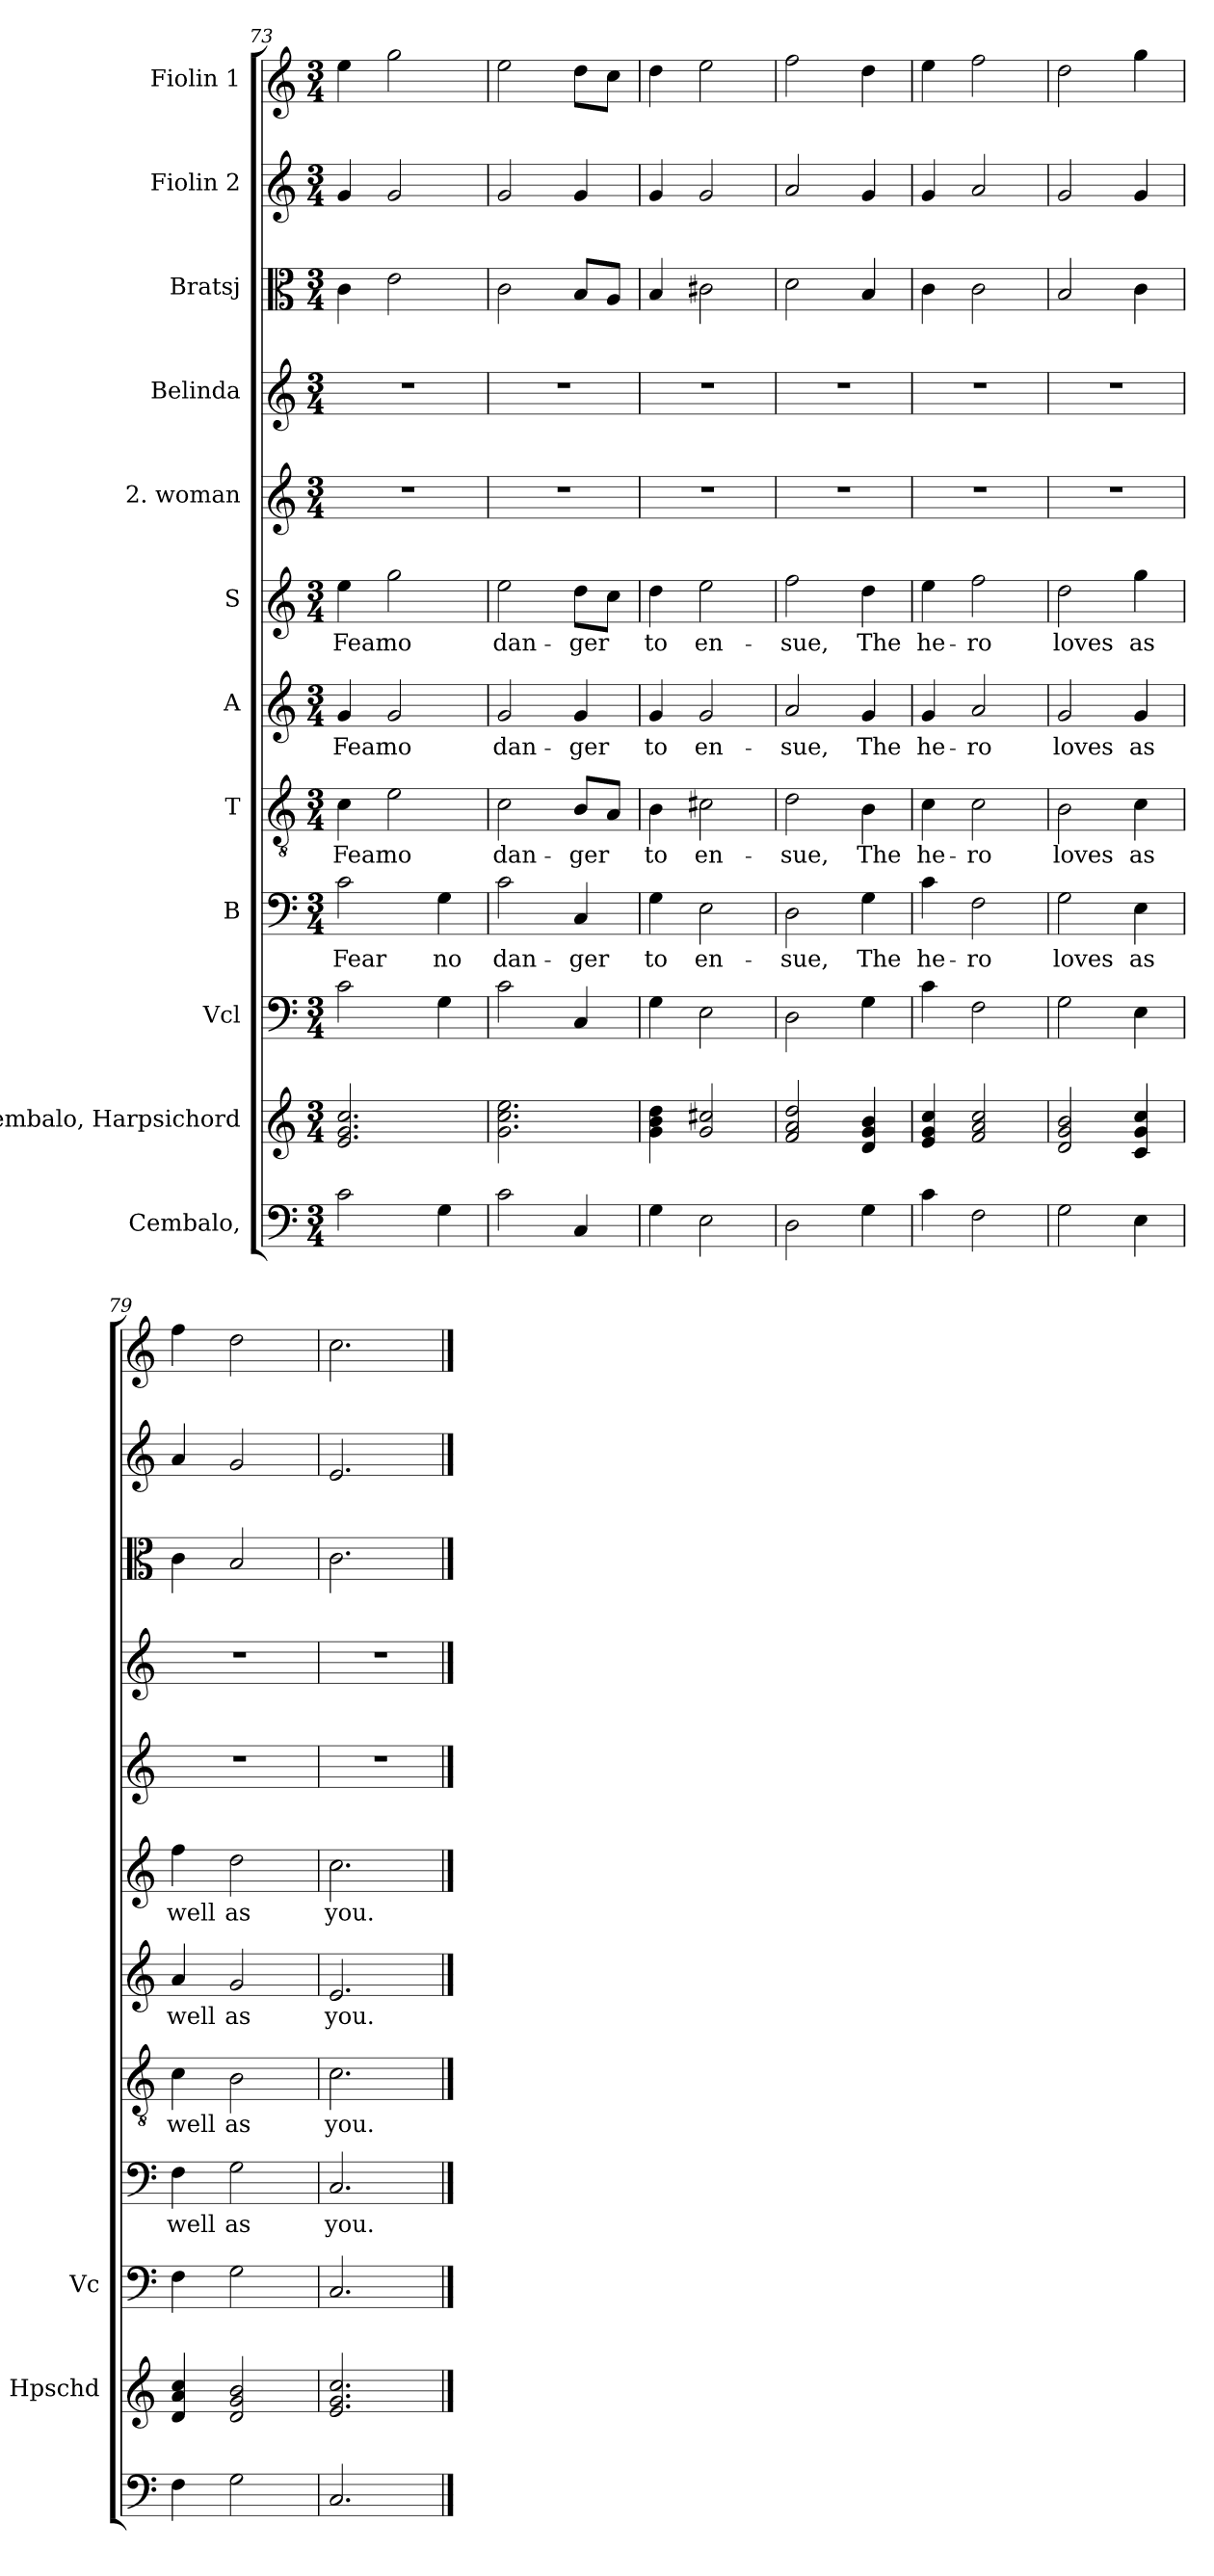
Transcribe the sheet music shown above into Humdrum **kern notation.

**kern	**kern	**kern	**kern	**text	**kern	**text	**kern	**text	**kern	**text	**kern	**kern	**kern	**kern	**kern
*part12	*part11	*part10	*part9	*part9	*part8	*part8	*part7	*part7	*part6	*part6	*part5	*part4	*part3	*part2	*part1
*staff12	*staff11	*staff10	*staff9	*staff9	*staff8	*staff8	*staff7	*staff7	*staff6	*staff6	*staff5	*staff4	*staff3	*staff2	*staff1
*I"Cembalo,	*I"Cembalo, Harpsichord	*I"Vcl	*I"B	*	*I"T	*	*I"A	*	*I"S	*	*I"2. woman	*I"Belinda	*I"Bratsj	*I"Fiolin 2	*I"Fiolin 1
*	*I'Hpschd	*I'Vc	*	*	*	*	*	*	*	*	*	*	*	*	*
*clefF4	*clefG2	*clefF4	*clefF4	*	*clefGv2	*	*clefG2	*	*clefG2	*	*clefG2	*clefG2	*clefC3	*clefG2	*clefG2
*k[]	*k[]	*k[]	*k[]	*	*k[]	*	*k[]	*	*k[]	*	*k[]	*k[]	*k[]	*k[]	*k[]
*M3/4	*M3/4	*M3/4	*M3/4	*	*M3/4	*	*M3/4	*	*M3/4	*	*M3/4	*M3/4	*M3/4	*M3/4	*M3/4
=73	=73	=73	=73	=73	=73	=73	=73	=73	=73	=73	=73	=73	=73	=73	=73
!	!	!	!	!LO:LY:b	!	!LO:LY:b	!	!LO:LY:b	!	!LO:LY:b	!	!	!	!	!
2c\	2.e/ 2.g/ 2.cc/	2c\	2c\	Fear	4c\	Fear	4g/	Fear	4ee\	Fear	2.r	2.r	4c\	4g/	4ee\
!	!	!	!	!	!	!LO:LY:b	!	!LO:LY:b	!	!LO:LY:b	!	!	!	!	!
.	.	.	.	.	2e\	no	2g/	no	2gg\	no	.	.	2e\	2g/	2gg\
!	!	!	!	!LO:LY:b	!	!	!	!	!	!	!	!	!	!	!
4G\	.	4G\	4G\	no	.	.	.	.	.	.	.	.	.	.	.
=74	=74	=74	=74	=74	=74	=74	=74	=74	=74	=74	=74	=74	=74	=74	=74
!	!	!	!	!LO:LY:b	!	!LO:LY:b	!	!LO:LY:b	!	!LO:LY:b	!	!	!	!	!
2c\	2.g\ 2.cc\ 2.ee\	2c\	2c\	dan-	2c\	dan-	2g/	dan-	2ee\	dan-	2.r	2.r	2c\	2g/	2ee\
!	!	!	!	!LO:LY:b	!	!LO:LY:b	!	!LO:LY:b	!	!LO:LY:b	!	!	!	!	!
4C/	.	4C/	4C/	-ger	8B/L	-ger	4g/	-ger	8dd\L	-ger	.	.	8B/L	4g/	8dd\L
.	.	.	.	.	8A/J	.	.	.	8cc\J	.	.	.	8A/J	.	8cc\J
=75	=75	=75	=75	=75	=75	=75	=75	=75	=75	=75	=75	=75	=75	=75	=75
!	!	!	!	!LO:LY:b	!	!LO:LY:b	!	!LO:LY:b	!	!LO:LY:b	!	!	!	!	!
4G\	4g\ 4b\ 4dd\	4G\	4G\	to	4B\	to	4g/	to	4dd\	to	2.r	2.r	4B/	4g/	4dd\
!	!	!	!	!LO:LY:b	!	!LO:LY:b	!	!LO:LY:b	!	!LO:LY:b	!	!	!	!	!
2E\	2g/ 2cc#X/	2E\	2E\	en-	2c#X\	en-	2g/	en-	2ee\	en-	.	.	2c#X\	2g/	2ee\
=76	=76	=76	=76	=76	=76	=76	=76	=76	=76	=76	=76	=76	=76	=76	=76
!	!	!	!	!LO:LY:b	!	!LO:LY:b	!	!LO:LY:b	!	!LO:LY:b	!	!	!	!	!
2D\	2f/ 2a/ 2dd/	2D\	2D\	-sue,	2d\	-sue,	2a/	-sue,	2ff\	-sue,	2.r	2.r	2d\	2a/	2ff\
!	!	!	!	!LO:LY:b	!	!LO:LY:b	!	!LO:LY:b	!	!LO:LY:b	!	!	!	!	!
4G\	4d/ 4g/ 4b/	4G\	4G\	The	4B\	The	4g/	The	4dd\	The	.	.	4B/	4g/	4dd\
=77	=77	=77	=77	=77	=77	=77	=77	=77	=77	=77	=77	=77	=77	=77	=77
!	!	!	!	!LO:LY:b	!	!LO:LY:b	!	!LO:LY:b	!	!LO:LY:b	!	!	!	!	!
4c\	4e/ 4g/ 4cc/	4c\	4c\	he-	4c\	he-	4g/	he-	4ee\	he-	2.r	2.r	4c\	4g/	4ee\
!	!	!	!	!LO:LY:b	!	!LO:LY:b	!	!LO:LY:b	!	!LO:LY:b	!	!	!	!	!
2F\	2f/ 2a/ 2cc/	2F\	2F\	-ro	2c\	-ro	2a/	-ro	2ff\	-ro	.	.	2c\	2a/	2ff\
=78	=78	=78	=78	=78	=78	=78	=78	=78	=78	=78	=78	=78	=78	=78	=78
!	!	!	!	!LO:LY:b	!	!LO:LY:b	!	!LO:LY:b	!	!LO:LY:b	!	!	!	!	!
2G\	2d/ 2g/ 2b/	2G\	2G\	loves	2B\	loves	2g/	loves	2dd\	loves	2.r	2.r	2B/	2g/	2dd\
!	!	!	!	!LO:LY:b	!	!LO:LY:b	!	!LO:LY:b	!	!LO:LY:b	!	!	!	!	!
4E\	4c/ 4g/ 4cc/	4E\	4E\	as	4c\	as	4g/	as	4gg\	as	.	.	4c\	4g/	4gg\
=79	=79	=79	=79	=79	=79	=79	=79	=79	=79	=79	=79	=79	=79	=79	=79
!	!	!	!	!LO:LY:b	!	!LO:LY:b	!	!LO:LY:b	!	!LO:LY:b	!	!	!	!	!
4F\	4d/ 4a/ 4cc/	4F\	4F\	well	4c\	well	4a/	well	4ff\	well	2.r	2.r	4c\	4a/	4ff\
!	!	!	!	!LO:LY:b	!	!LO:LY:b	!	!LO:LY:b	!	!LO:LY:b	!	!	!	!	!
2G\	2d/ 2g/ 2b/	2G\	2G\	as	2B\	as	2g/	as	2dd\	as	.	.	2B/	2g/	2dd\
!!LO:PB:g=z
=80	=80	=80	=80	=80	=80	=80	=80	=80	=80	=80	=80	=80	=80	=80	=80
!	!	!	!	!LO:LY:b	!	!LO:LY:b	!	!LO:LY:b	!	!LO:LY:b	!	!	!	!	!
2.C/	2.e/ 2.g/ 2.cc/	2.C/	2.C/	you.	2.c\	you.	2.e/	you.	2.cc\	you.	2.r	2.r	2.c\	2.e/	2.cc\
==	==	==	==	==	==	==	==	==	==	==	==	==	==	==	==
*-	*-	*-	*-	*-	*-	*-	*-	*-	*-	*-	*-	*-	*-	*-	*-
